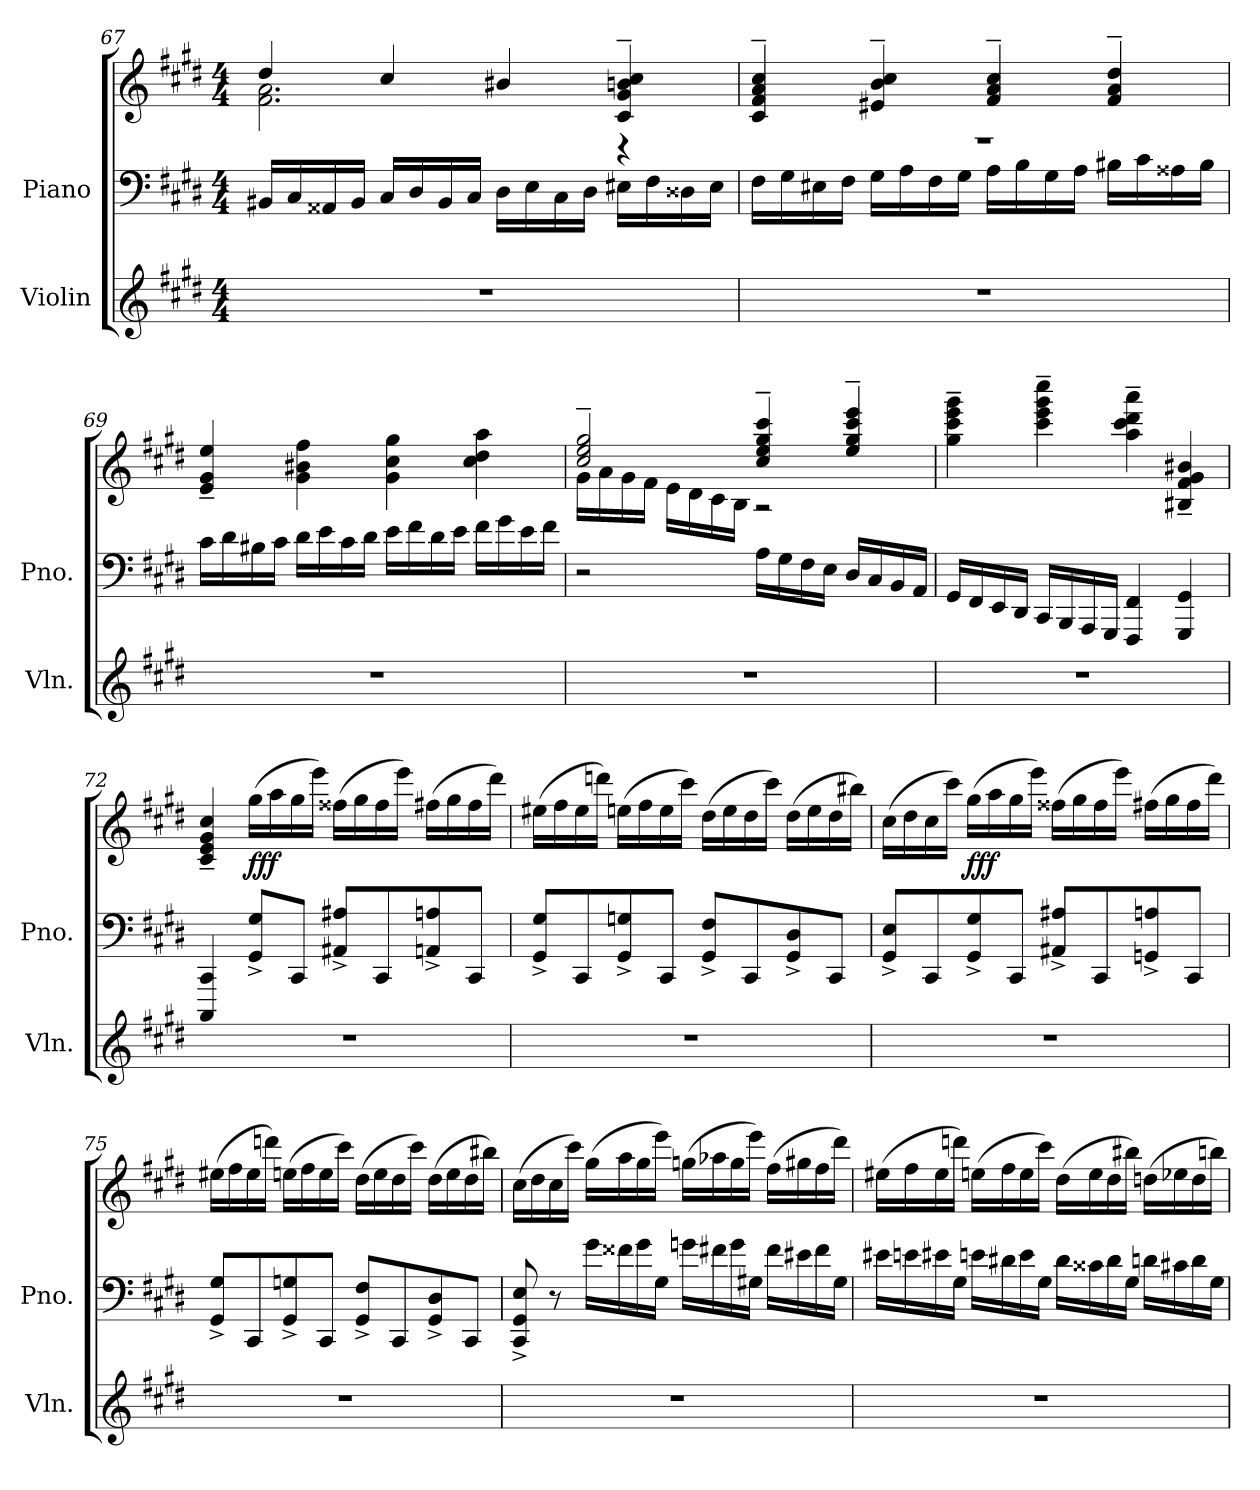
**kern	**kern	**kern	**dynam
*part2	*part1	*part1	*part1
*staff3	*staff2	*staff1	*staff1/2
*I"Violin	*I"Piano	*	*
*I'Vln.	*I'Pno.	*	*
!!LO:PB:g=z
*clefG2	*clefF4	*clefG2	*
*k[f#c#g#d#]	*k[f#c#g#d#]	*k[f#c#g#d#]	*
*M4/4	*M4/4	*M4/4	*
=67	=67	=67	=67
*	*	*^	*
1r	16BB#X/LL	4dd#/	2.f#\ 2.a\	.
.	16C#/	.	.	.
.	16AA##X/	.	.	.
.	16BB#/JJ	.	.	.
.	16C#/LL	4cc#/	.	.
.	16D#/	.	.	.
.	16BB#/	.	.	.
.	16C#/JJ	.	.	.
.	16D#\LL	4b#X/	.	.
.	16E\	.	.	.
.	16C#\	.	.	.
.	16D#\JJ	.	.	.
.	16E#X\LL	4c#/~ 4g#/~ 4bn/~ 4cc#/~	4r	.
.	16F#\	.	.	.
.	16D##X\	.	.	.
.	16E#\JJ	.	.	.
=68	=68	=68	=68	=68
1r	16F#\LL	4c#/~ 4f#/~ 4a/~ 4cc#/~	1r	.
.	16G#\	.	.	.
.	16E#X\	.	.	.
.	16F#\JJ	.	.	.
.	16G#\LL	4e#X/~ 4b/~ 4cc#/~	.	.
.	16A\	.	.	.
.	16F#\	.	.	.
.	16G#\JJ	.	.	.
.	16A\LL	4f#/~ 4a/~ 4cc#/~	.	.
.	16B\	.	.	.
.	16G#\	.	.	.
.	16A\JJ	.	.	.
.	16B#X\LL	4f#/~ 4a/~ 4dd#/~	.	.
.	16c#\	.	.	.
.	16A##X\	.	.	.
.	16B#\JJ	.	.	.
*	*	*v	*v	*
!!LO:LB:g=z
=69	=69	=69	=69
1r	16c#\LL	4e/~ 4g#/~ 4ee/~	.
.	16d#\	.	.
.	16B#X\	.	.
.	16c#\JJ	.	.
.	16d#\LL	4g#\ 4b#X\ 4ff#\	.
.	16e\	.	.
.	16c#\	.	.
.	16d#\JJ	.	.
.	16e\LL	4g#\ 4cc#\ 4gg#\	.
.	16f#\	.	.
.	16d#\	.	.
.	16e\JJ	.	.
.	16f#\LL	4cc#\ 4dd#\ 4aa\	.
.	16g#\	.	.
.	16e\	.	.
.	16f#\JJ	.	.
=70	=70	=70	=70
*	*	*^	*
1r	2r	2cc#/~ 2ee/~ 2gg#/~	16g#\LL	.
.	.	.	16a\	.
.	.	.	16g#\	.
.	.	.	16f#\JJ	.
.	.	.	16e\LL	.
.	.	.	16d#\	.
.	.	.	16c#\	.
.	.	.	16B\JJ	.
.	16A\LL	4cc#/~ 4ee/~ 4gg#/~ 4ccc#/~	2r	.
.	16G#\	.	.	.
.	16F#\	.	.	.
.	16E\JJ	.	.	.
.	16D#/LL	4ee/~ 4gg#/~ 4ccc#/~ 4eee/~	.	.
.	16C#/	.	.	.
.	16BB/	.	.	.
.	16AA/JJ	.	.	.
*	*	*v	*v	*
!!LO:LB:g=z
=71	=71	=71	=71
1r	16GG#/LL	4gg#\~ 4ccc#\~ 4eee\~ 4ggg#\~	.
.	16FF#/	.	.
.	16EE/	.	.
.	16DD#/JJ	.	.
.	16CC#/LL	4ccc#\~ 4eee\~ 4ggg#\~ 4cccc#\~	.
.	16BBB/	.	.
.	16AAA/	.	.
.	16GGG#/JJ	.	.
.	4FFF#/ 4FF#/	4aa\~ 4ccc#\~ 4ddd#\~ 4aaa\~	.
.	4GGG#/ 4GG#/	4B#X/~ 4f#/~ 4g#/~ 4b#X/~	.
=72	=72	=72	=72
1r	4CCC#/ 4CC#/	4c#/~ 4e/~ 4g#/~ 4cc#/~	.
!	!	!	!LO:DY:b
.	8GG#/^ 8G#/^L	(>16gg#\LL	fff
.	.	16aa\	.
.	8CC#/J	16gg#\	.
.	.	16eee\JJ)	.
.	8AA#X/^ 8A#X/^L	(>16ff##X\LL	.
.	.	16gg#\	.
.	8CC#/	16ff##\	.
.	.	16eee\JJ)	.
.	8AAn/^ 8An/^	(>16ff#X\LL	.
.	.	16gg#\	.
.	8CC#/J	16ff#\	.
.	.	16ddd#\JJ)	.
!!LO:LB:g=z
=73	=73	=73	=73
1r	8GG#/^ 8G#/^L	(>16ee#X\LL	.
.	.	16ff#\	.
.	8CC#/	16ee#\	.
.	.	16dddn\JJ)	.
.	8GG#/^ 8Gn/^	(>16een\LL	.
.	.	16ff#\	.
.	8CC#/J	16ee\	.
.	.	16ccc#\JJ)	.
.	8GG#/^ 8F#/^L	(>16dd#\LL	.
.	.	16ee\	.
.	8CC#/	16dd#\	.
.	.	16ccc#\JJ)	.
.	8GG#/^ 8D#/^	(>16dd#\LL	.
.	.	16ee\	.
.	8CC#/J	16dd#\	.
.	.	16bb#X\JJ)	.
=74	=74	=74	=74
1r	8GG#/^ 8E/^L	(>16cc#\LL	.
.	.	16dd#\	.
.	8CC#/	16cc#\	.
.	.	16ccc#\JJ)	.
!	!	!	!LO:DY:b
.	8GG#/^ 8G#/^	(>16gg#\LL	fff
.	.	16aa\	.
.	8CC#/J	16gg#\	.
.	.	16eee\JJ)	.
.	8AA#X/^ 8A#X/^L	(>16ff##X\LL	.
.	.	16gg#\	.
.	8CC#/	16ff##\	.
.	.	16eee\JJ)	.
.	8GGn/^ 8An/^	(>16ff#X\LL	.
.	.	16gg#\	.
.	8CC#/J	16ff#\	.
.	.	16ddd#\JJ)	.
!!LO:LB:g=z
=75	=75	=75	=75
1r	8GG#/^ 8G#/^L	(>16ee#X\LL	.
.	.	16ff#\	.
.	8CC#/	16ee#\	.
.	.	16dddn\JJ)	.
.	8GG#/^ 8Gn/^	(>16een\LL	.
.	.	16ff#\	.
.	8CC#/J	16ee\	.
.	.	16ccc#\JJ)	.
.	8GG#/^ 8F#/^L	(>16dd#\LL	.
.	.	16ee\	.
.	8CC#/	16dd#\	.
.	.	16ccc#\JJ)	.
.	8GG#/^ 8D#/^	(>16dd#\LL	.
.	.	16ee\	.
.	8CC#/J	16dd#\	.
.	.	16bb#X\JJ)	.
=76	=76	=76	=76
1r	8CC#/^ 8GG#/^ 8E/^	(>16cc#\LL	.
.	.	16dd#\	.
.	8r	16cc#\	.
.	.	16ccc#\JJ)	.
.	16g#\LL	(>16gg#\LL	.
.	16f##X\	16aa\	.
.	16g#\	16gg#\	.
.	16G#\JJ	16eee\JJ)	.
.	16gn\LL	(>16ggn\LL	.
.	16f#X\	16aa-X\	.
.	16g\	16gg\	.
.	16G#X\JJ	16eee\JJ)	.
.	16f#\LL	(>16ff#\LL	.
.	16e#X\	16gg#X\	.
.	16f#\	16ff#\	.
.	16G#\JJ	16ddd#\JJ)	.
!!LO:PB:g=z
=77	=77	=77	=77
1r	16e#X\LL	(>16ee#X\LL	.
.	16en\	16ff#\	.
.	16e#X\	16ee#\	.
.	16G#\JJ	16dddn\JJ)	.
.	16en\LL	(>16een\LL	.
.	16d#X\	16ff#\	.
.	16e\	16ee\	.
.	16G#\JJ	16ccc#\JJ)	.
.	16d#\LL	(>16dd#\LL	.
.	16c##X\	16ee\	.
.	16d#\	16dd#\	.
.	16G#\JJ	16bb#X\JJ)	.
.	16dn\LL	(>16ddn\LL	.
.	16c#X\	16ee-X\	.
.	16d\	16dd\	.
.	16G#\JJ	16bbn\JJ)	.
=	=	=	=
*-	*-	*-	*-
